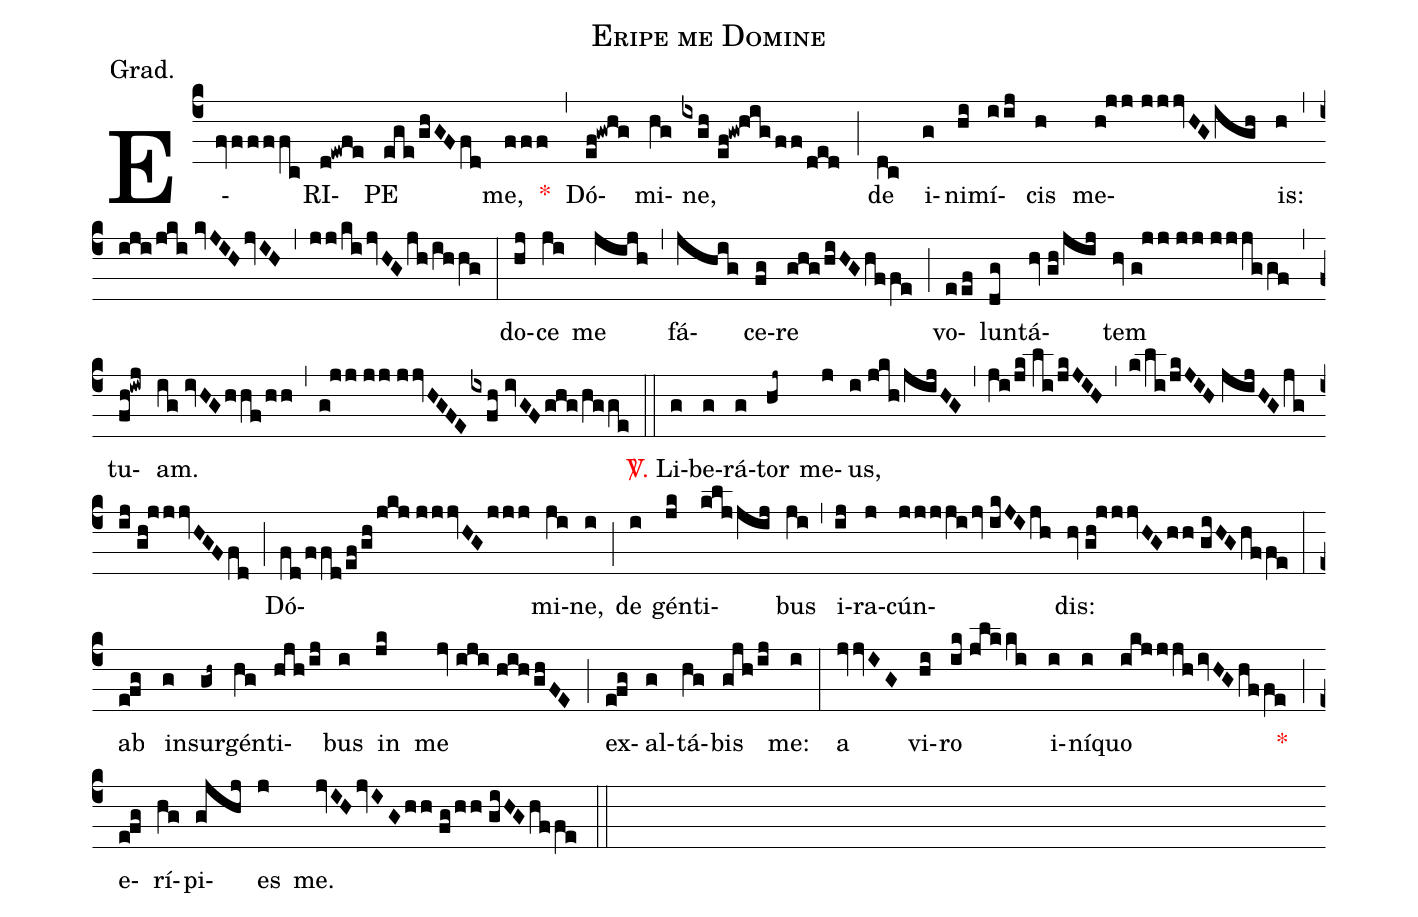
name:Eripe me Domine;
annotation:Grad.;
mode:III.;
office-part:Gradual;
%%
(c4) E(fvffffc)RI(d!ewfe)PE(ege/ghGFfd) me,(fff) <v>\red{*}</v>(,) Dó(ef!gwhg)mi(hg)ne,(ixgh//ef!gw!hig/ff/ded) (;) de(dc) i(g)ni(hi)mí(iij)cis(h) me(h!jj//jjjvHGigh)is:(h) (,) (iji/jki//kvJIHjvIH) (,) (jj/kijvHGjh/ihhg) (:) do(hj)ce(ji) me(jijh) (,) fá(jhig)ce(fg)re(ghg/hiHGhffe) (;) vo(eef)lun(dg)tá(hv//gh/jij)tem(hv//g!jj//jj//jjjggf) (,) tu(fh!iwj)am.(ig//ivHG/hhf/hh) (,) (g!jj//jj//jjvHGFE/ixfh//ivGF/ghg/hgge) (::) <v>\red{\Vbar.}</v> Li(g)be(g)rá(g)tor(hj~) me(j)us,(i//jkh/jijHG) (,) (ji/jk//li/jkJIH) (,) (k/li/jkJIH//jijHGjg/ij//gh!jjjvHGFfd) (;) Dó(fd/ffd/ef/gh/jkj//jjjvHGjjj)mi(ji)ne,(i) (;) de(i) gén(jk)ti(kljjij)bus(ji) (,) i(ij)ra(j)cún(jjjjijv//ikJIjh)dis:(hv//gh!jjjvHGhh//giHGhffe) (:) ab(e!fg) in(g)sur(gh~)gén(hg)ti(hjh/ij)bus(i) in(jk) me(jv//iji//hih/ghFE) (;) ex(e!fg)al(g)tá(hg)bis(gjh/ij) me:(i) (:) a(jvvIG) vi(hi)ro(ik//jlkki) i(i)ní(i)quo(ikjjjhivHGhffe) <v>\red{*}</v>(;) e(e!fg)rí(hg)pi(gjhj)es(j) me.(jvIHjvIGhh//fg/hh//giHGhffe) (::)
